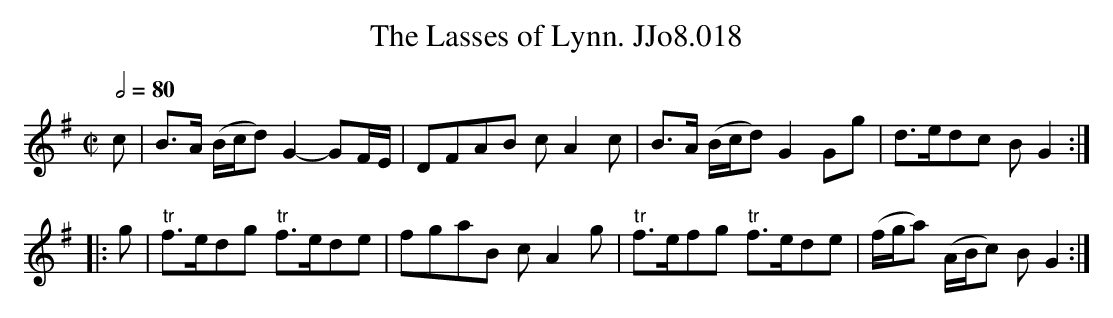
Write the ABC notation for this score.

X:1
T:Lasses of Lynn. JJo8.018, The
M:C|
L:1/8
Q:1/2=80
K:G
c|B>A (B/c/d) G2-GF/E/|DFAB cA2c|B>A (B/c/d) G2Gg|d>edc BG2:|
|:g|"tr"f>edg "tr"f>ede|fgaB cA2g|"tr"f>efg "tr"f>ede|(f/g/a) (A/B/c) BG2:|
